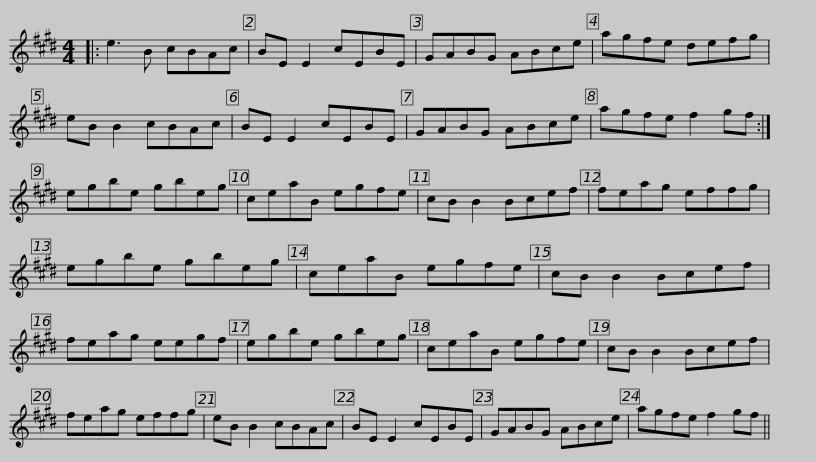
X:1
L:1/8
M:4/4
I:linebreak $
K:E
V:1 treble
V:1
|: e3 B cBAc | BE E2 cEBE | GABG ABce | agfe defg | eB B2 cBAc |$ %5
 BE E2 cEBE | GABG ABce | agfe f2 gf :| egbe gbeg | ceaB egfe |$ %10
 cB B2 Bcef | feag effg | egbe gbeg | ceaB egfe | cB B2 Bcef |$ %15
 feag eegf | egbe gbeg | ceaB egfe | cB B2 Bcef | feag effg |$ %20
 eB B2 cBAc | BE E2 cEBE | GABG ABce | agfe f2 gf || %24
